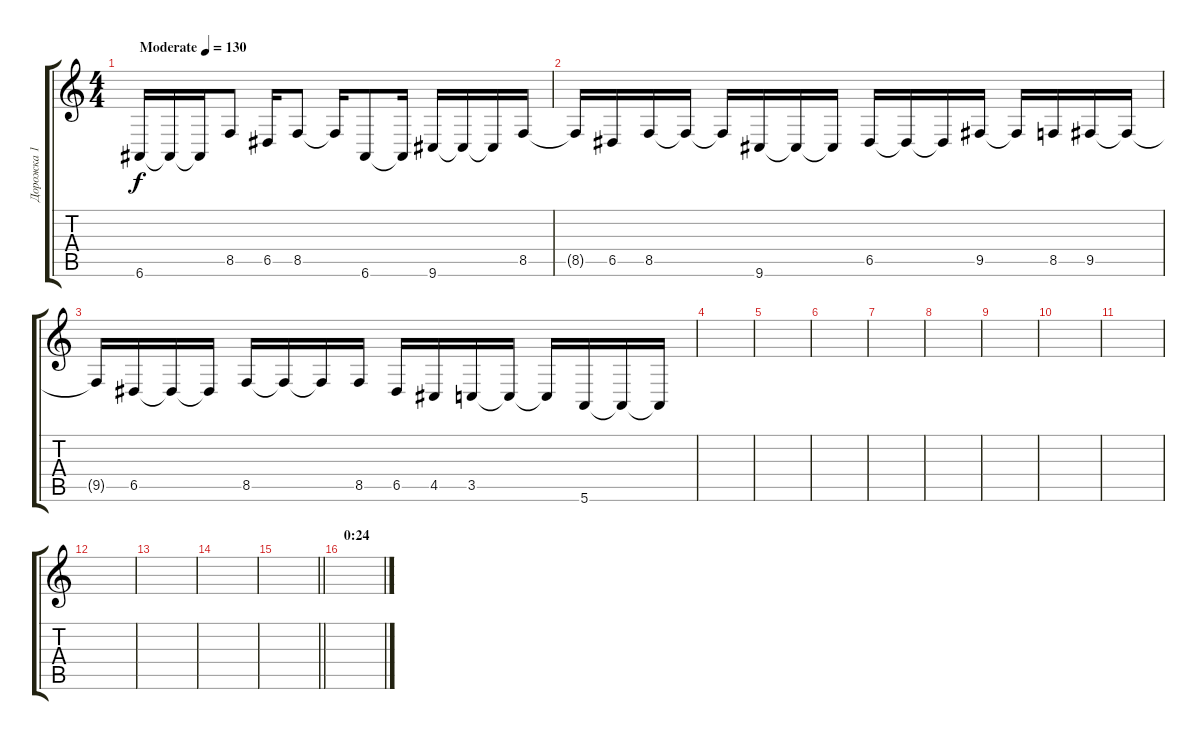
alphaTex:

\track ("Дорожка 1" "Дорожка 1") {instrument tuba}
\staff {score tabs}
\tuning (E4 B3 G3 D3 A2 E2) {hide}
\ts (4 4)
\tempo (130 "Moderate")
\clef g2
\ks c
6.6.16{dy f instrument tuba} 6.6{t}.16 6.6{t}.16 8.5.8 6.5.16 8.5.8 8.5{t}.16 6.6.8 6.6{t}.16 9.6.16 9.6{t}.16 9.6{t}.16 8.5.16 |
8.5{t}.16 6.5.16 8.5.16 8.5{t}.16 8.5{t}.16 9.6.16 9.6{t}.16 9.6{t}.16 6.5.16 6.5{t}.16 6.5{t}.16 9.5.16 9.5{t}.16 8.5.16 9.5.16 9.5{t}.16 |
9.5{t}.16 6.5.16 6.5{t}.16 6.5{t}.16 8.5.16 8.5{t}.16 8.5{t}.16 8.5.16 6.5.16 4.5.16 3.5.16 3.5{t}.16 3.5{t}.16 5.6.16 5.6{t}.16 5.6{t}.16 |
|
|
|
|
|
|
|
|
|
|
|
\barLineRight lightlight
|
\section ("" "0:24")
